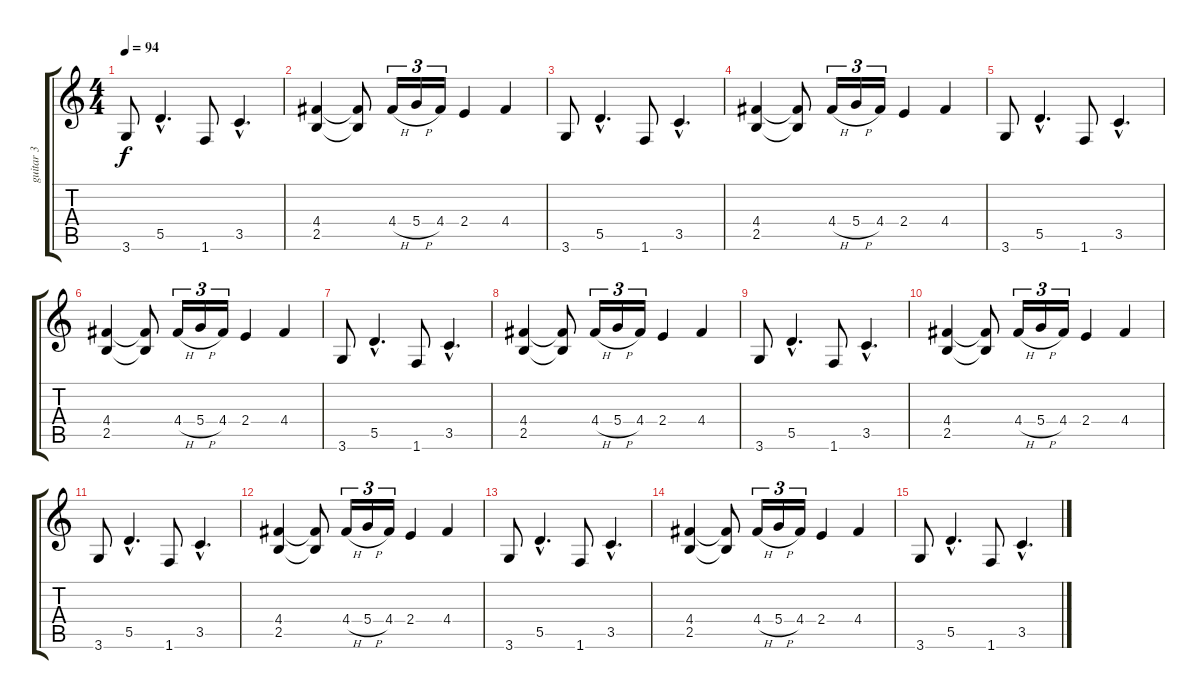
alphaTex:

\track ("guitar 3" "guitar 3") {instrument overdrivenguitar}
\staff {score tabs}
\tuning (E4 B3 G3 D3 A2 E2) {hide}
\ts (4 4)
\tempo 94
\clef g2
\ks c
3.6.8{dy f} 5.5{hac}.4{d} 1.6.8 3.5{hac}.4{d} |
(4.4 2.5).4 (4.4{t} 2.5{t}).8 4.4{h}.16{tu (3 2)} 5.4{h}.16{tu (3 2)} 4.4.16{tu (3 2)} 2.4.4 4.4.4 |
3.6.8 5.5{hac}.4{d} 1.6.8 3.5{hac}.4{d} |
(4.4 2.5).4 (4.4{t} 2.5{t}).8 4.4{h}.16{tu (3 2)} 5.4{h}.16{tu (3 2)} 4.4.16{tu (3 2)} 2.4.4 4.4.4 |
3.6.8 5.5{hac}.4{d} 1.6.8 3.5{hac}.4{d} |
(4.4 2.5).4 (4.4{t} 2.5{t}).8 4.4{h}.16{tu (3 2)} 5.4{h}.16{tu (3 2)} 4.4.16{tu (3 2)} 2.4.4 4.4.4 |
3.6.8 5.5{hac}.4{d} 1.6.8 3.5{hac}.4{d} |
(4.4 2.5).4 (4.4{t} 2.5{t}).8 4.4{h}.16{tu (3 2)} 5.4{h}.16{tu (3 2)} 4.4.16{tu (3 2)} 2.4.4 4.4.4 |
3.6.8 5.5{hac}.4{d} 1.6.8 3.5{hac}.4{d} |
(4.4 2.5).4 (4.4{t} 2.5{t}).8 4.4{h}.16{tu (3 2)} 5.4{h}.16{tu (3 2)} 4.4.16{tu (3 2)} 2.4.4 4.4.4 |
3.6.8 5.5{hac}.4{d} 1.6.8 3.5{hac}.4{d} |
(4.4 2.5).4 (4.4{t} 2.5{t}).8 4.4{h}.16{tu (3 2)} 5.4{h}.16{tu (3 2)} 4.4.16{tu (3 2)} 2.4.4 4.4.4 |
3.6.8 5.5{hac}.4{d} 1.6.8 3.5{hac}.4{d} |
(4.4 2.5).4 (4.4{t} 2.5{t}).8 4.4{h}.16{tu (3 2)} 5.4{h}.16{tu (3 2)} 4.4.16{tu (3 2)} 2.4.4 4.4.4 |
3.6.8 5.5{hac}.4{d} 1.6.8 3.5{hac}.4{d}
